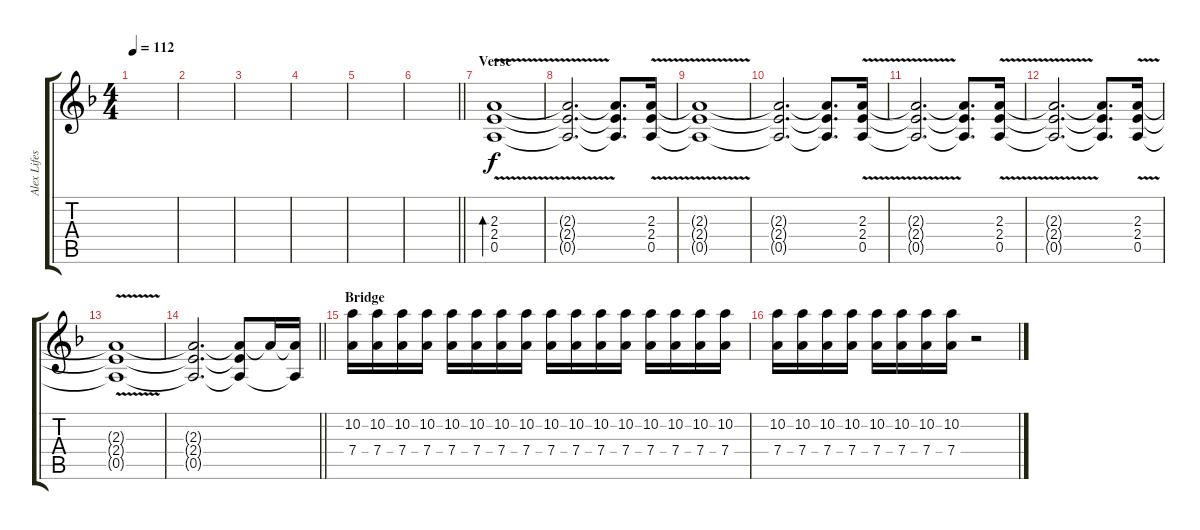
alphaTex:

\track ("Alex Lifeson" "Alex Lifes") {instrument distortionguitar}
\staff {score tabs}
\tuning (E4 B3 G3 D3 A2 E2) {hide}
\ts (4 4)
\tempo 112
\clef g2
\ks dminor
|
|
|
|
|
\barLineRight lightlight
|
\section ("" "Verse")
(2.3 2.4 0.5{v}).1{bd 60} |
(2.3{t} 2.4{t} 0.5{t}).2{d} (2.3{t} 2.4{t} 0.5{t}).8{d} (2.3 2.4{v} 0.5).16 |
(2.3{t} 2.4{t} 0.5{t}).1 |
(2.3{t} 2.4{t} 0.5{t}).2{d} (2.3{t} 2.4{t} 0.5{t}).8{d} (2.3 2.4{v} 0.5).16 |
(2.3{t} 2.4{t} 0.5{t}).2{d} (2.3{t} 2.4{t} 0.5{t}).8{d} (2.3 2.4{v} 0.5).16 |
(2.3{t} 2.4{t} 0.5{t}).2{d} (2.3{t} 2.4{t} 0.5{t}).8{d} (2.3 2.4{v} 0.5).16 |
(2.3{t} 2.4{t} 0.5{t}).1 |
\barLineRight lightlight
(2.3{t} 2.4{t} 0.5{t}).2{d} (2.3{t} 2.4{t} 0.5{t}).8 2.3{t}.16 (2.3{t} 0.5{t}).16 |
\section ("" "Bridge")
(10.2 7.4).16 (10.2 7.4).16 (10.2 7.4).16 (10.2 7.4).16 (10.2 7.4).16 (10.2 7.4).16 (10.2 7.4).16 (10.2 7.4).16 (10.2 7.4).16 (10.2 7.4).16 (10.2 7.4).16 (10.2 7.4).16 (10.2 7.4).16 (10.2 7.4).16 (10.2 7.4).16 (10.2 7.4).16 |
(10.2 7.4).16 (10.2 7.4).16 (10.2 7.4).16 (10.2 7.4).16 (10.2 7.4).16 (10.2 7.4).16 (10.2 7.4).16 (10.2 7.4).16 r.2
